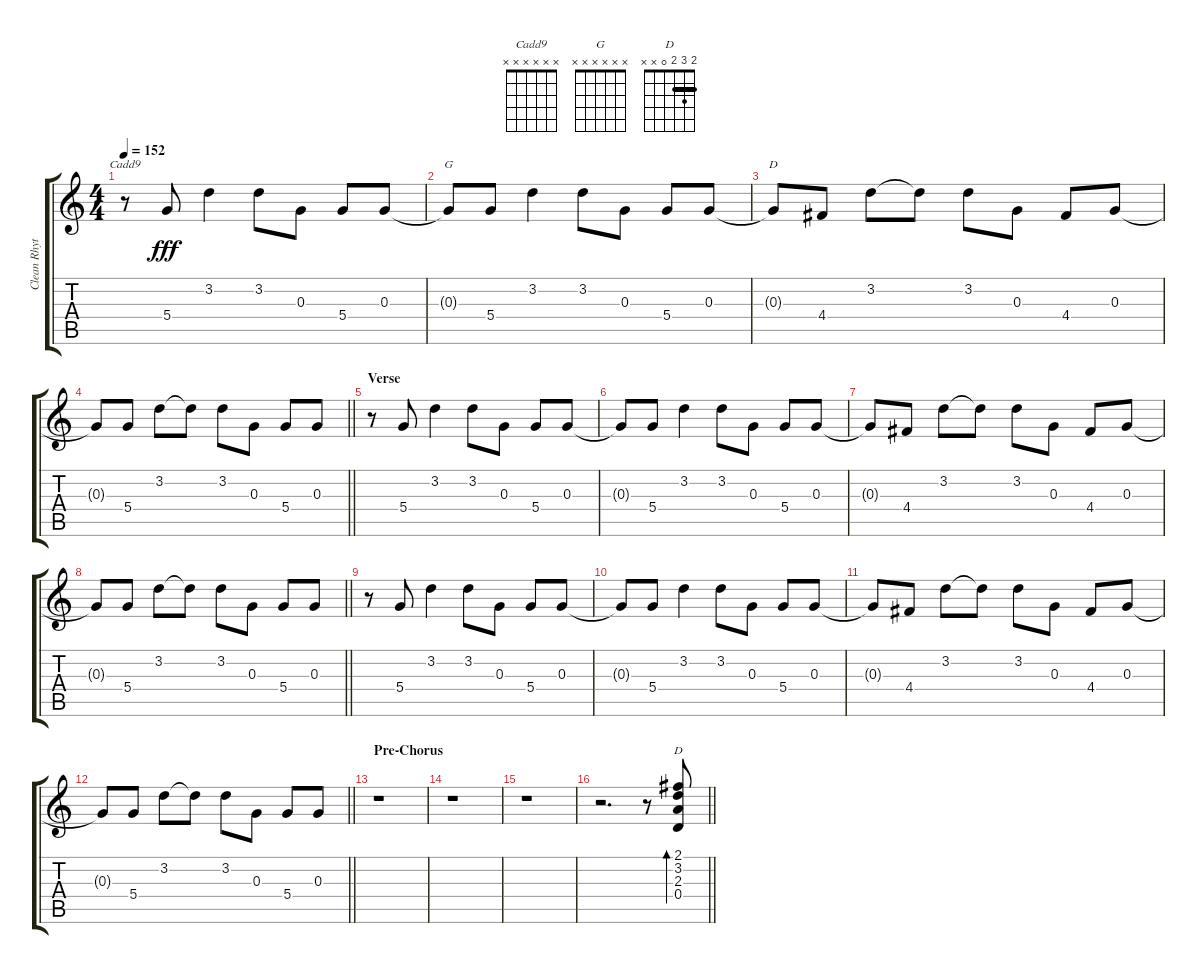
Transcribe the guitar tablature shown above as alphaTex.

\track ("Clean Rhythm Guitar" "Clean Rhyt") {instrument electricguitarclean}
\staff {score tabs}
\tuning (E4 B3 G3 D3 A2 E2) {hide}
\chord ("Cadd9" x x x x x x)
\chord ("G" x x x x x x)
\chord ("D" x x x x x x)
\chord ("D" 2 3 2 0 x x) {barre 2}
\ts (4 4)
\tempo 152
\clef g2
\ks c
r.8{ch "Cadd9" dy fff} 5.4.8 3.2.4 3.2.8 0.3.8 5.4.8 0.3.8 |
0.3{t}.8{ch "G"} 5.4.8 3.2.4 3.2.8 0.3.8 5.4.8 0.3.8 |
0.3{t}.8{ch "D"} 4.4.8 3.2.8 3.2{t}.8 3.2.8 0.3.8 4.4.8 0.3.8 |
\barLineRight lightlight
0.3{t}.8 5.4.8 3.2.8 3.2{t}.8 3.2.8 0.3.8 5.4.8 0.3.8 |
\section ("" "Verse")
r.8 5.4.8 3.2.4 3.2.8 0.3.8 5.4.8 0.3.8 |
0.3{t}.8 5.4.8 3.2.4 3.2.8 0.3.8 5.4.8 0.3.8 |
0.3{t}.8 4.4.8 3.2.8 3.2{t}.8 3.2.8 0.3.8 4.4.8 0.3.8 |
\barLineRight lightlight
0.3{t}.8 5.4.8 3.2.8 3.2{t}.8 3.2.8 0.3.8 5.4.8 0.3.8 |
r.8 5.4.8 3.2.4 3.2.8 0.3.8 5.4.8 0.3.8 |
0.3{t}.8 5.4.8 3.2.4 3.2.8 0.3.8 5.4.8 0.3.8 |
0.3{t}.8 4.4.8 3.2.8 3.2{t}.8 3.2.8 0.3.8 4.4.8 0.3.8 |
\barLineRight lightlight
0.3{t}.8 5.4.8 3.2.8 3.2{t}.8 3.2.8 0.3.8 5.4.8 0.3.8 |
\section ("" "Pre-Chorus")
r.1 |
r.1 |
r.1 |
\barLineRight lightlight
r.2{d} r.8 (2.1 3.2 2.3 0.4).8{bd 60 ch "D"}
